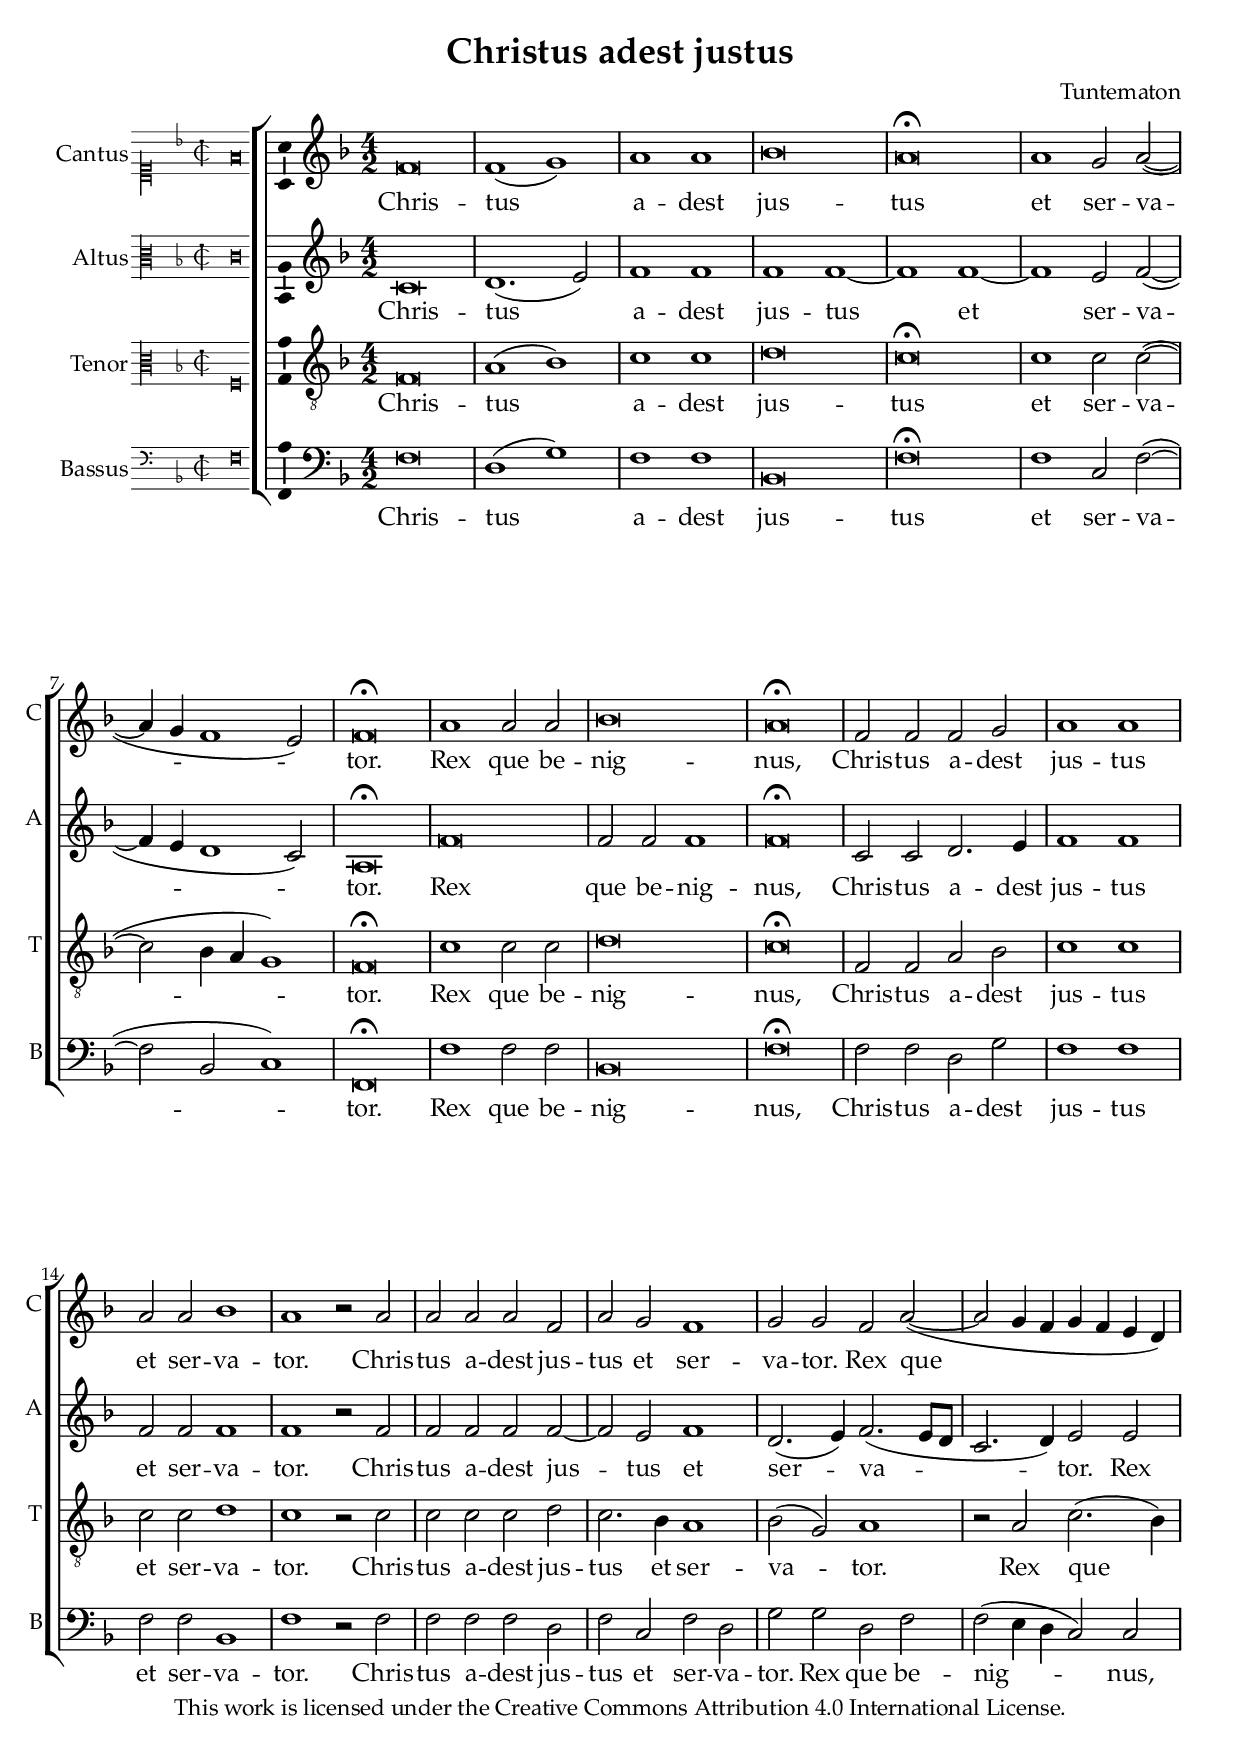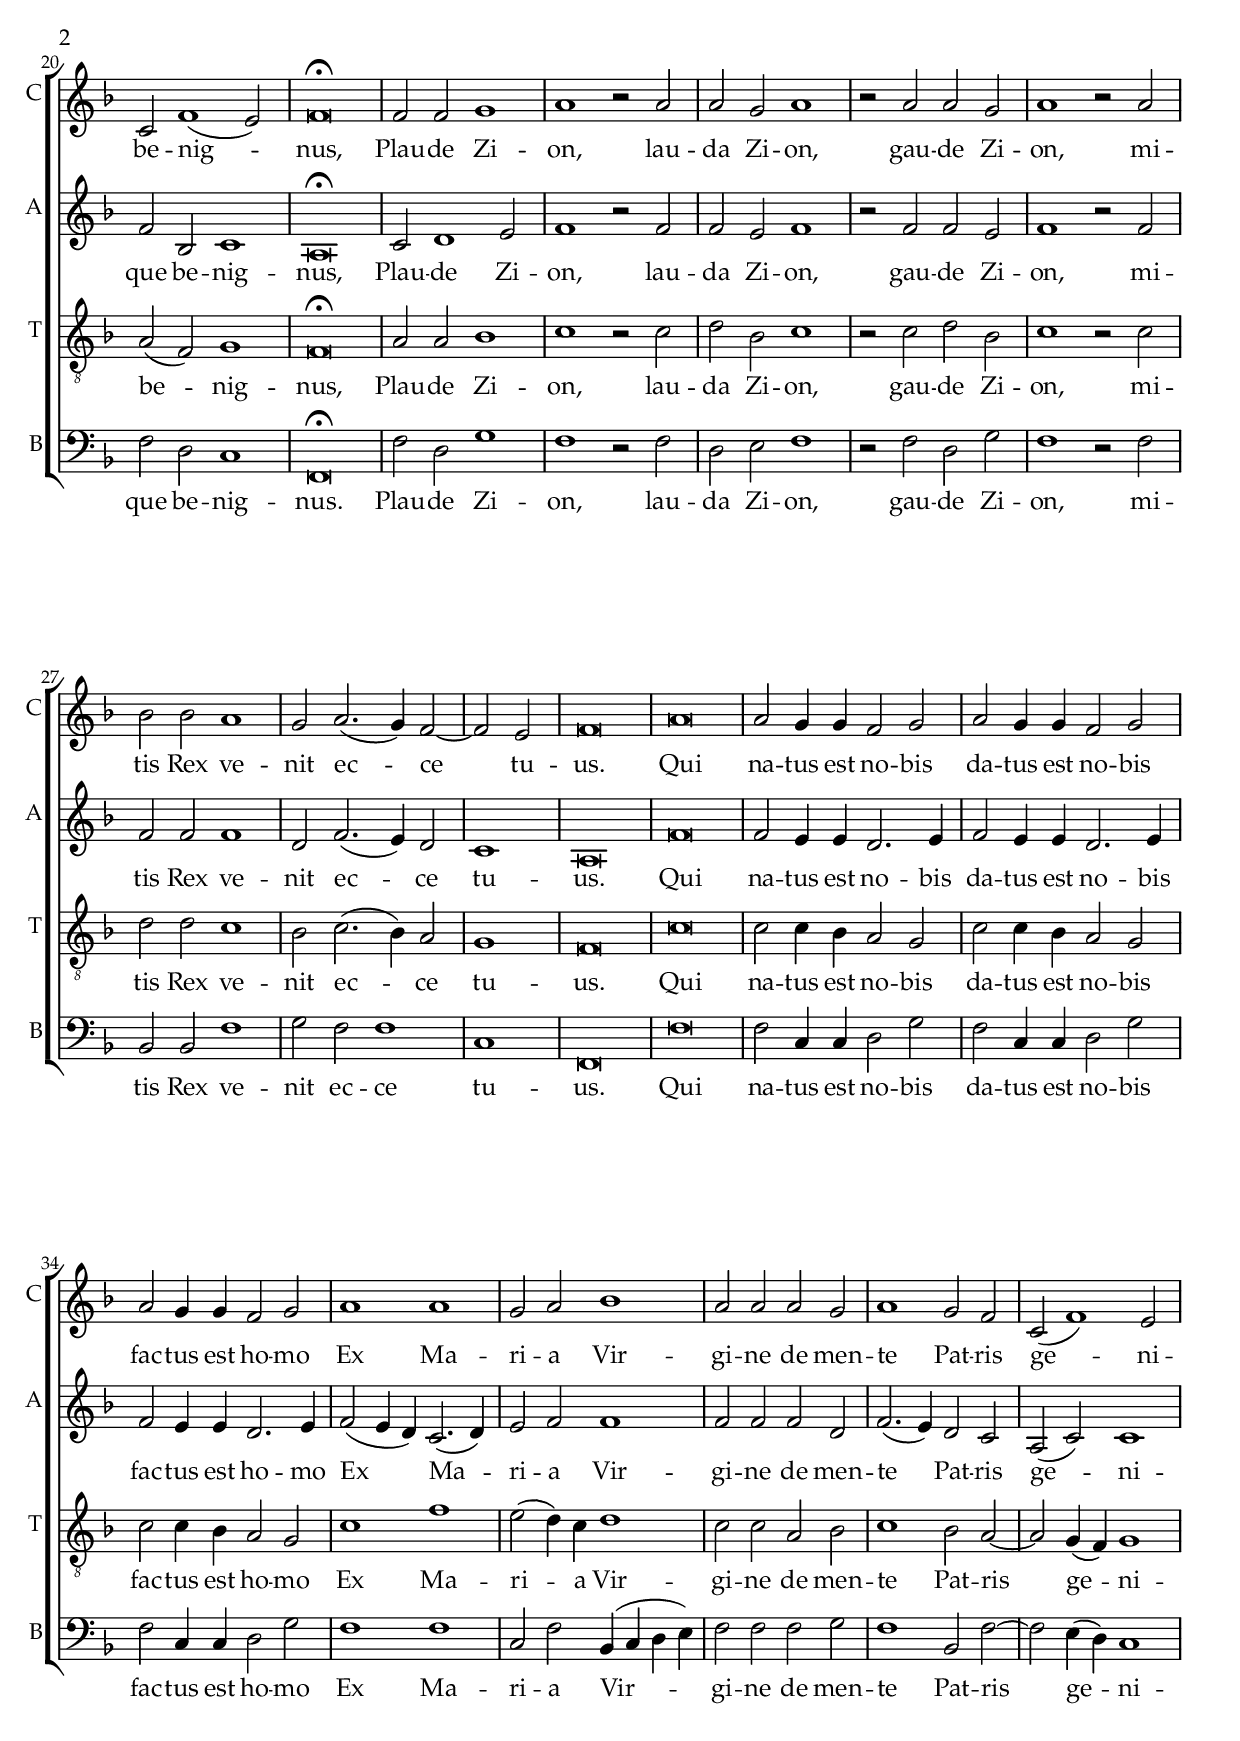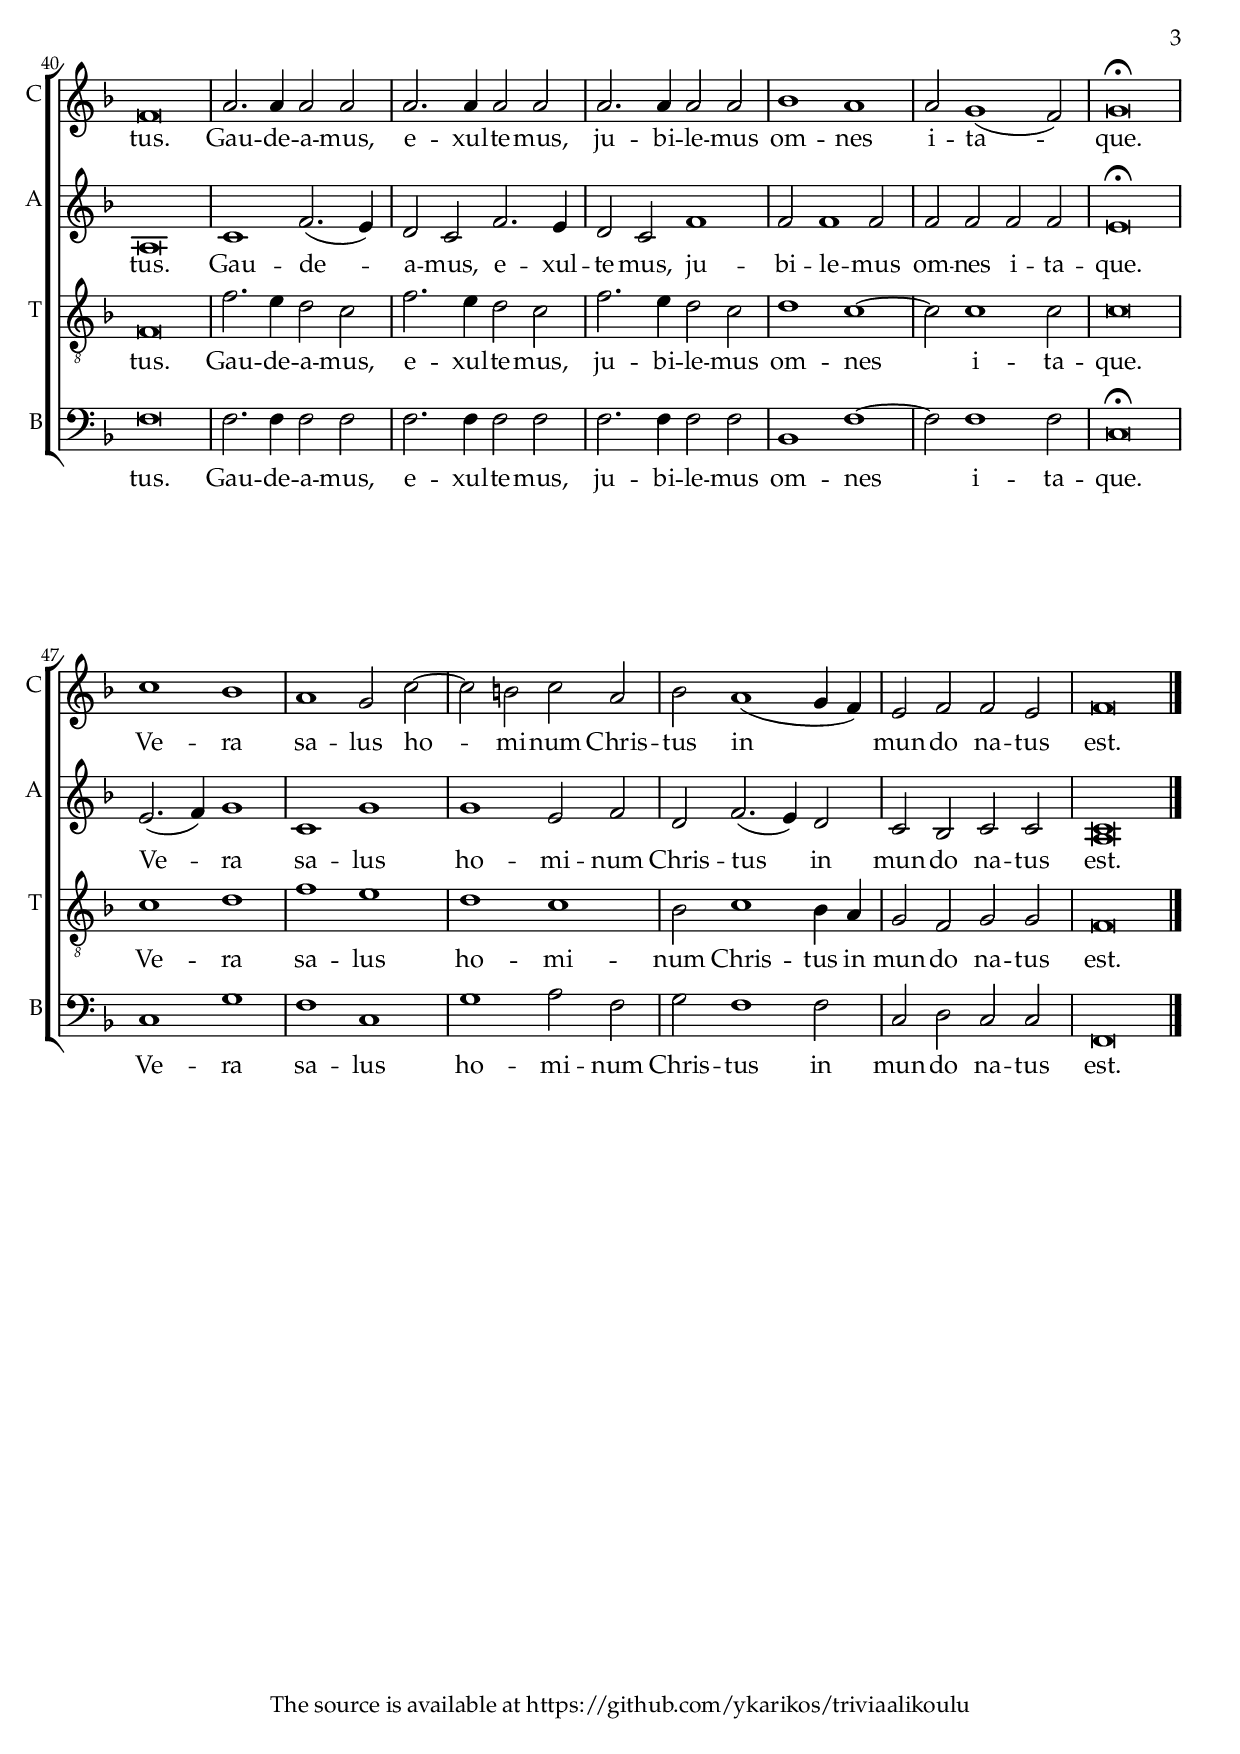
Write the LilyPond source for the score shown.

\version "2.19.49"
\include "suomi.ly"

global = { 
%  \numericTimeSignature
  \time 4/2 
%  \autoBeamOff
  \key f \major
  \set Staff.midiInstrument = #"voice oohs"
  \override Staff.InstrumentName.self-alignment-X = #RIGHT
}

\header {
  title = "Christus adest justus"
%  subtitle = "Porin triviaalikoulun nuottikirjasta (1725)"
  composer = "Tuntematon"
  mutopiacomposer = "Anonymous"
%  instrument = "Voice (SATB)"
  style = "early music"
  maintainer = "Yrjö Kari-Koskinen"
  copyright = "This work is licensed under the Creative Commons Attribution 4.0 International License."
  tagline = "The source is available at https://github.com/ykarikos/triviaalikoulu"
}

\paper {
    #(define fonts
        (make-pango-font-tree "Palatino"
                              "Nimbus Sans"
                              "Luxi Mono"
                              (/ staff-height pt 20)))
}

SopranoMusic = \relative c' {
	\set Staff.instrumentName = #"Cantus"
	\set Staff.shortInstrumentName = "C"

	\incipit { \clef "mensural-c1" \key f \major \time 2/2 f'\breve }

	f\breve | f1( g) | a a | b\breve | a \breve\fermata
	a1 g2 a~( | a4 g f1 e2) | f\breve\fermata |
	a1 a2 a | b\breve | a\breve\fermata | f2 f f g |
	a1 a | a2 a b1 | a1 r2 a | a a a f | a g f1 | 
% 2
	g2 g f a~( | a g4 f g f e d) | c2 f1( e2) | f\breve\fermata	f2 f g1 | a r2 a | a g a1 | r2 a a g | a1 r2 a |
	b b a1 | g2 a2.( g4) f2~ |
	\time 2/2 
	\once \override Staff.TimeSignature.break-visibility = ##(#t #f #t)
	f e | 
	\time 4/2 
	\once \override Staff.TimeSignature.break-visibility = ##(#t #f #t)
	f\breve | a\breve | a2 g4 g f2 g |
% 3
	a2 g4 g f2 g | a2 g4 g f2 g | a1 a | g2 a b1 | a2 a a g |
	a1 g2 f | c( f1) e2 | f\breve |
	a2. a4 a2 a | a2. a4 a2 a | a2. a4 a2 a | b1 a | a2 g1( f2) |
	g\breve\fermata | c1 b | a g2 c~ | c h c a |
	b a1( g4 f) | e2 f f e |
	f\breve \bar "|."
}

stanzaOneLyrics = \lyricmode {
	Chris -- tus a -- dest jus -- tus et ser -- va -- tor.
	Rex que be -- nig -- nus, 
	Chris -- tus a -- dest jus -- tus et ser -- va -- tor.
	Chris -- tus a -- dest jus -- tus et ser -- va -- tor.
	Rex que be -- nig -- nus, 
	Plau -- de Zi -- on, lau -- da Zi -- on,
	gau -- de Zi -- on, 
	mi -- tis Rex  ve -- nit ec -- ce tu -- us.
	Qui na -- tus est no -- bis
	da -- tus est no -- bis fac -- tus est ho -- mo
	Ex Ma -- ri -- a Vir -- gi -- ne de men -- te 
	Pat -- ris ge -- ni -- tus.
	Gau -- de -- a -- mus,
	e -- xul -- te -- mus,
	ju -- bi -- le -- mus
	om -- nes i -- ta -- que.
	Ve -- ra sa -- lus ho -- mi -- num
	Chris -- tus in mun -- do na -- tus est.
}

stanzaOneLyricsBass = \lyricmode {
	Chris -- tus a -- dest jus -- tus et ser -- va -- tor.
	Rex que be -- nig -- nus, 
	Chris -- tus a -- dest jus -- tus et ser -- va -- tor.
	Chris -- tus a -- dest jus -- tus et ser -- va -- tor.
	Rex que be -- nig -- nus,
	que be -- nig -- nus.
	Plau -- de Zi -- on, lau -- da Zi -- on,
	gau -- de Zi -- on, 
	mi -- tis Rex  ve -- nit ec -- ce tu -- us.
	Qui na -- tus est no -- bis
	da -- tus est no -- bis fac -- tus est ho -- mo
	Ex Ma -- ri -- a Vir -- gi -- ne de men -- te 
	Pat -- ris ge -- ni -- tus.
	Gau -- de -- a -- mus,
	e -- xul -- te -- mus,
	ju -- bi -- le -- mus
	om -- nes i -- ta -- que.
	Ve -- ra sa -- lus ho -- mi -- num
	Chris -- tus in mun -- do na -- tus est.
}

AltoMusic = \relative c' {
	\set Staff.instrumentName = #"Altus"
	\set Staff.shortInstrumentName = "A"

	\incipit { \clef "mensural-c3" \key f \major \time 2/2 c'\breve }

	c\breve | d1.( e2) | f1 f | f f~ | f f~ | f1 e2 f~( |
	f4 e d1 c2) | a\breve\fermata |
	f'\breve | f2 f f1 | f\breve\fermata | c2 c d2. e4 |
	f1 f | f2 f f1 | f1 r2 f | f f f f~ | f e f1 |
% 2
	d2.( e4) f2.( e8 d | c2. d4) e2 e | f b, c1 | a\breve\fermata |
	c2 d1 e2 | f1 r2 f | f e f1 | r2 f f e | f1 r2 f |
	f f f1 | d2 f2.( e4) d2 |
	\time 2/2 
	\once \override Staff.TimeSignature.break-visibility = ##(#t #f #t)
	c1 | 
	\time 4/2 
	\once \override Staff.TimeSignature.break-visibility = ##(#t #f #t)
	a\breve |
	f'\breve | f2 e4 e d2. e4 |
% 3
	f2 e4 e d2. e4 | f2 e4 e d2. e4 |
	f2( e4 d) c2.( d4) | e2 f f1 | f2 f f d |
	f2.( e4) d2 c | a( c) c1 | a\breve | c1 f2.( e4) | d2 c2 f2. e4 | 
	d2 c2 f1 | f2 f1 f2 | f f f f | e\breve\fermata |
	e2.( f4) g1 | c, g' |
% 4
	g1 e2 f | d f2.( e4) d2 | c b c c | <c a>\breve |
}

TenoreMusic = \relative c {
	\set Staff.instrumentName = #"Tenor"
	\set Staff.shortInstrumentName = "T"

	\incipit { \clef "mensural-c3" \key f \major \time 2/2 f\breve }

	\clef "treble_8"
	f\breve | a1( b) | c c | d\breve | c\breve\fermata | c1 c2 c~( |
	c2 b4 a g1) | f\breve\fermata | c'1 c2 c | d\breve | c\breve\fermata |
	f,2 f a b |
	c1 c | c2 c d1 | c r2 c | c c c d | c2. b4 a1 |
% 2
	b2( g) a1 | r2 a c2.( b4) | a2( f) g1 | f\breve\fermata |
	a2 a b1 | c1 r2 c | d b c1 | r2 c d b | c1 r2 c |
	d d c1 | b2 c2.( b4) a2 | 
	\time 2/2 
	\once \override Staff.TimeSignature.break-visibility = ##(#t #f #t)
	g1 |
	\time 4/2 
	\once \override Staff.TimeSignature.break-visibility = ##(#t #f #t)
	f\breve |
	c'\breve | c2 c4 b a2 g |
% 3
	c2 c4 b a2 g | c2 c4 b a2 g |
	c1 f | e2( d4) c d1 | c2 c a b |
	c1 b2 a~ | a g4( f) g1 | f\breve |
	f'2. e4 d2 c | f2. e4 d2 c |
	f2. e4 d2 c | d1 c~ | c2 c1 c2 | c\breve |
	c1 d | f e |
% 4
	d1 c | b2 c1 b4 a | g2 f g g | f\breve |
}

BassMusic = \relative c {
	\set Staff.instrumentName = #"Bassus"
	\set Staff.shortInstrumentName = "B"

	\incipit { \clef "mensural-f" \key f \major \time 2/2 f\breve }

	\clef bass
	f\breve | d1( g) | f f | b,\breve | f'\breve\fermata | f1 c2 f~( |
	f b, c1) | f,\breve\fermata | f'1 f2 f | b,\breve | f'\breve\fermata
	f2 f d g |
	f1 f | f2 f b,1 | f'1 r2 f | f f f d | f c f d |
% 2
	g g d f | f( e4 d c2) c | f d c1 | f,\breve\fermata |
	f'2 d g1 | f r2 f2 | d e f1 |  r2 f d g | f1 r2 f |
	b, b f'1 | g2 f f1 | 
	\time 2/2 
	\once \override Staff.TimeSignature.break-visibility = ##(#t #f #t)
	c | 
	\time 4/2 
	\once \override Staff.TimeSignature.break-visibility = ##(#t #f #t)
	f,\breve | f'\breve | f2 c4 c d2 g |
% 3
	f2 c4 c d2 g | f2 c4 c d2 g | f1 f | c2 f b,4( c d e) | f2 f f g |
	f1 b,2 f'~ | f e4( d) c1 | f\breve |
	f2. f4 f2 f | f2. f4 f2 f | f2. f4 f2 f |
	b,1 f'~ | f2 f1 f2 | c\breve\fermata |
	c1 g' | f c |
% 4
	g'1 a2 f | g f1 f2 | c d c c | f,\breve |
}



\score {
  \new ChoirStaff <<
    \new Staff <<
      \new Voice = "Soprano" {
		\global
        \SopranoMusic
      }
     \new Lyrics \lyricsto "Soprano" {
       \stanzaOneLyrics
     }
    >>
    \new Staff <<
      \new Voice = "Alto" {
        \global
        \AltoMusic
      }
     \new Lyrics \lyricsto "Alto" {
       \stanzaOneLyrics
     }
    >>
    \new Staff <<
      \new Voice = "Tenore" {
        \global
        \TenoreMusic
      }
      \new Lyrics \lyricsto "Tenore" {
       \stanzaOneLyrics
      }
    >>
    \new Staff <<
      \new Voice = "Bass" {
        \global
        \BassMusic
      }
      \new Lyrics \lyricsto "Bass" {
       \stanzaOneLyricsBass
      }
    >>
  >>
  \midi { 
    \tempo 2 = 200
  }
  \layout {
    \context {
      \Voice
      \consists "Ambitus_engraver"
    }
    indent = 3.5\cm
	incipit-width = 2\cm
    \context {
     \Staff \RemoveEmptyStaves
   }
    \context {
     \Score
     \override VerticalAxisGroup.remove-first = ##t
    }
  }
}